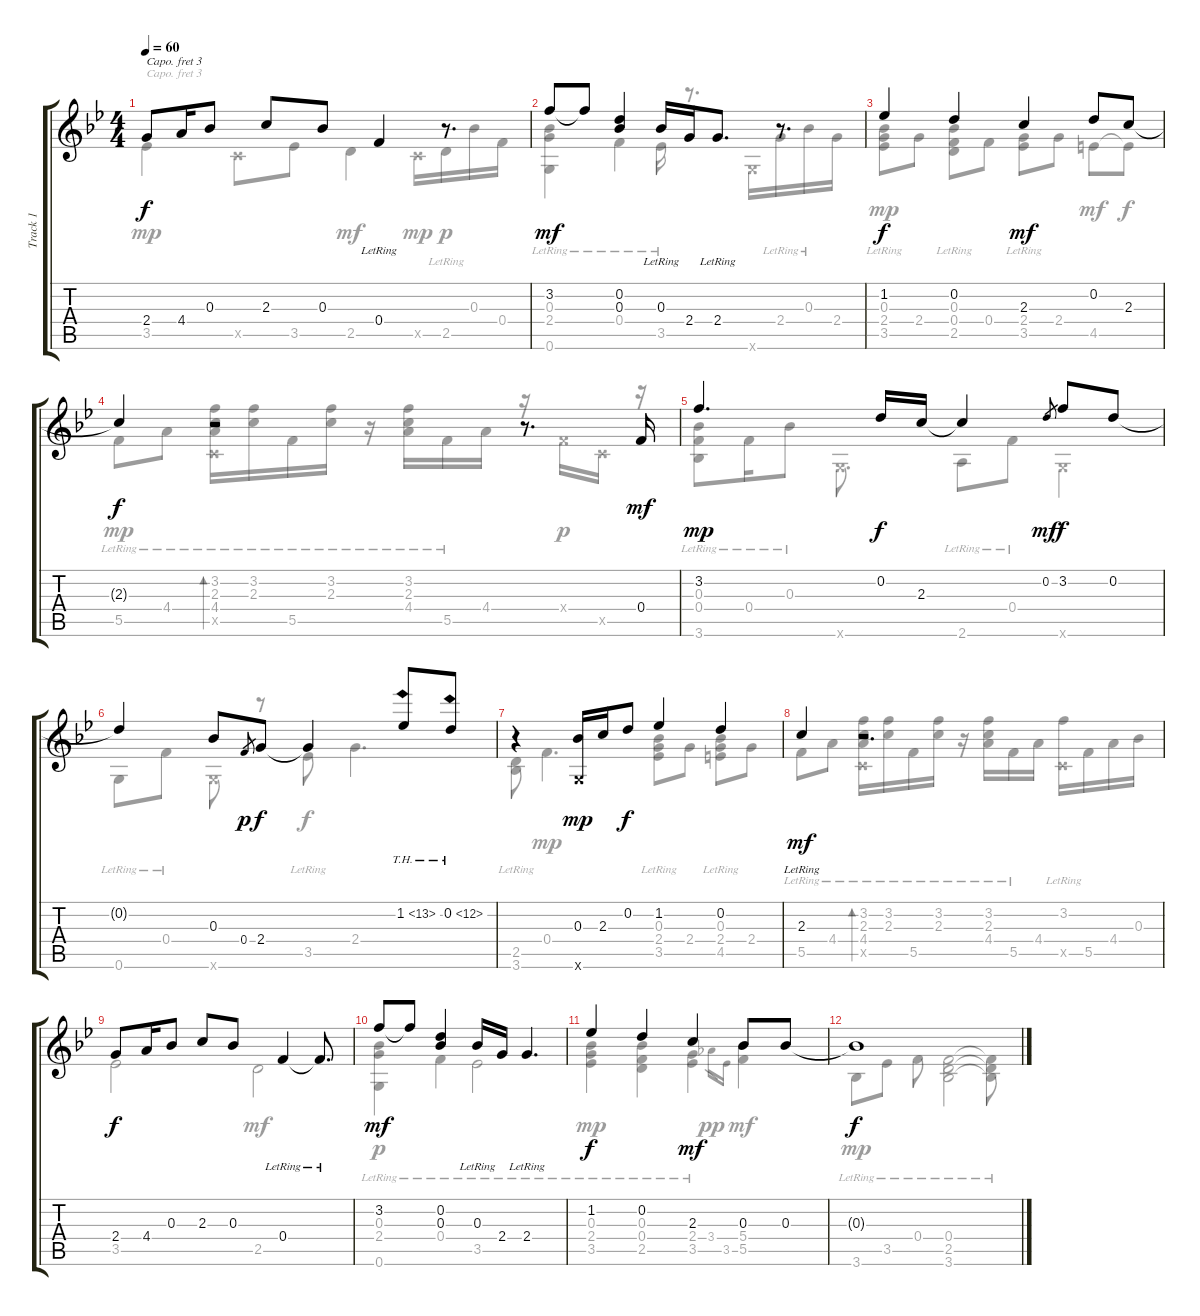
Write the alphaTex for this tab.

\track ("Track 1" "Track 1") {instrument acousticguitarsteel}
\staff {score tabs}
\capo 3
\tuning (E4 B3 G3 D3 A2 E2) {hide}
\voice
\ts (4 4)
\tempo 60
\clef g2
\ks bb
2.4.8{dy f} 4.4.16 0.3.8 2.3.8 0.3.8 0.4{lr}.4 r.8{d} |
3.2.8{dy mf} 3.2{t}.8 (0.2 0.3).4 0.3{lr}.16 2.4.16 2.4{lr}.8{d} r.8{d} |
1.2.4{dy f} 0.2.4 2.3.4{dy mf} 0.2.8 2.3.8 |
2.3{t}.4{dy f} r.2 r.8{d} 0.4.16{dy mf} |
3.2.4{d dy mp} 0.2.16{dy f} 2.3.16 2.3{t}.4 0.2.8{gr dy mf} 3.2.8{dy f} 0.2.8 |
0.2{t}.4 0.3.8 0.4.8{gr dy p} 2.4.8{dy f} 2.4{t}.4 1.2{th 12}.8 0.2{th 12}.8 |
r.4 (0.3 0.6{x}).16{dy mp} 2.3.16 0.2.8{dy f} 1.2.4 0.2.4 |
2.3{lr}.4{dy mf} r.2{d} |
2.4.8{dy f} 4.4.16 0.3.8 2.3.8 0.3.8 0.4{lr}.4 0.4{lr t}.8{d} |
3.2.8{dy mf} 3.2{t}.8 (0.2 0.3).4 0.3{lr}.16 2.4.16 2.4{lr}.4{d} |
1.2.4{dy f} 0.2.4 2.3.4{dy mf} 0.3.8 0.3.8 |
0.3{t}.1{dy f}
\voice
\clef g2
\ottava regular
\simile none
\ks bb
3.5.4{dy mp} 0.5{x}.8 3.5.8 2.5.4{dy mf} 0.5{x}.16{dy mp} 2.5{lr}.16{dy p} 0.3.16 0.4.16 |
(0.3{lr} 2.4{lr} 0.6{lr}).4 0.4{lr}.4 3.5{lr}.16 r.8{d} 0.6{x}.16 2.4{lr}.16 0.3{lr}.16 2.4.16 |
(0.3{lr} 2.4{lr} 3.5{lr}).8{dy mp} 2.4.8 (0.3{lr} 0.4{lr} 2.5{lr}).8 0.4.8 (2.4{lr} 3.5{lr}).8 2.4.8 4.5.8{dy mf} 4.5{t}.8{dy f} |
5.5{lr}.8{dy mp} 4.4{lr}.8 (3.2{lr} 2.3{lr} 4.4{lr} 0.5{x}).16{bd 30} (3.2{lr} 2.3{lr}).16 5.5{lr}.16 (3.2{lr} 2.3{lr}).16 r.16 (3.2{lr} 2.3{lr} 4.4{lr}).16 5.5{lr}.16 4.4.16 r.16 0.4{x}.16{dy p} 0.5{x}.16 r.16 |
(0.3{lr} 0.4{lr} 3.6{lr}).8{dy mp} 0.4{lr}.16 0.3{lr}.8 0.6{x}.8{d} 2.6{lr}.8 0.4{lr}.8 0.6{x}.4 |
0.6{lr}.8 0.4{lr}.8 0.6{x}.8 r.8 3.5{lr}.8{dy f} 2.4.4{d} |
(2.5{lr} 3.6{lr}).8 0.4.4{d dy mp} (0.3{lr} 2.4{lr} 3.5{lr}).8 2.4.8 (0.3{lr} 2.4{lr} 4.5{lr}).8 2.4.8 |
5.5{lr}.8 4.4{lr}.8 (3.2{lr} 2.3{lr} 4.4{lr} 0.5{x}).16{bd 30} (3.2{lr} 2.3{lr}).16 5.5{lr}.16 (3.2{lr} 2.3{lr}).16 r.16 (3.2{lr} 2.3{lr} 4.4{lr}).16 5.5{lr}.16 4.4.16 (3.2{lr} 0.5{x}).16 5.5.16 4.4.16 0.3.16 |
3.5.2 2.5.2{dy mf} |
(0.3{lr} 2.4{lr} 0.6{lr}).4{dy p} 0.4{lr}.4 3.5{lr}.2 |
(0.3{lr} 2.4{lr} 3.5{lr}).4{dy mp} (0.3{lr} 0.4{lr} 2.5{lr}).4 (2.4{lr} 3.5{lr}).4 3.4.16{gr dy pp} 3.5.16{gr} (5.4 5.5).4{dy mf} |
3.6{lr}.8{dy mp} 3.5{lr}.8 0.4{lr}.8 (0.4{lr} 2.5{lr} 3.6{lr}).2 (0.4{lr t} 2.5{lr t} 3.6{lr t}).8
